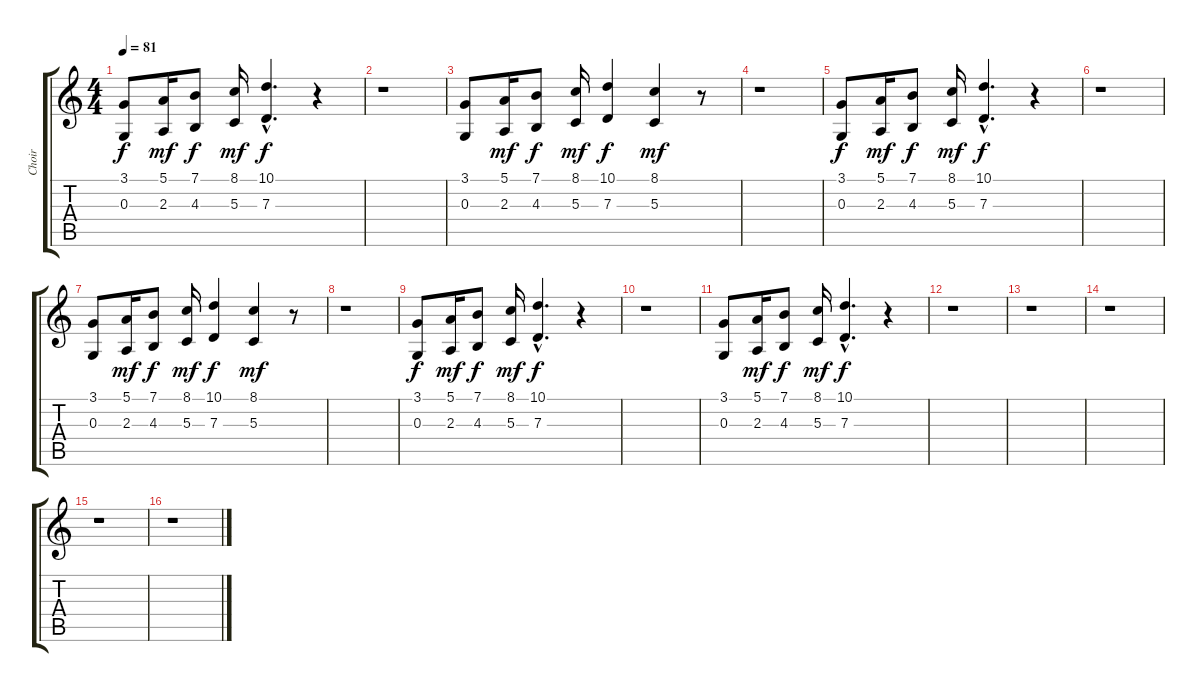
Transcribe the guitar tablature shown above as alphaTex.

\track ("Choir" "Choir") {instrument choiraahs}
\staff {score tabs}
\tuning (E4 B3 G3 D3 A2 E2) {hide}
\ts (4 4)
\tempo 81
\clef g2
\ks c
(3.1 0.3).8{dy f} (5.1 2.3).16{dy mf} (7.1 4.3).8{dy f} (8.1 5.3).16{dy mf} (10.1{hac} 7.3{hac}).4{d dy f} r.4 |
r.1 |
(3.1 0.3).8 (5.1 2.3).16{dy mf} (7.1 4.3).8{dy f} (8.1 5.3).16{dy mf} (10.1 7.3).4{dy f} (8.1 5.3).4{dy mf} r.8 |
r.1 |
(3.1 0.3).8{dy f} (5.1 2.3).16{dy mf} (7.1 4.3).8{dy f} (8.1 5.3).16{dy mf} (10.1{hac} 7.3{hac}).4{d dy f} r.4 |
r.1 |
(3.1 0.3).8 (5.1 2.3).16{dy mf} (7.1 4.3).8{dy f} (8.1 5.3).16{dy mf} (10.1 7.3).4{dy f} (8.1 5.3).4{dy mf} r.8 |
r.1 |
(3.1 0.3).8{dy f} (5.1 2.3).16{dy mf} (7.1 4.3).8{dy f} (8.1 5.3).16{dy mf} (10.1{hac} 7.3{hac}).4{d dy f} r.4 |
r.1 |
(3.1 0.3).8 (5.1 2.3).16{dy mf} (7.1 4.3).8{dy f} (8.1 5.3).16{dy mf} (10.1{hac} 7.3{hac}).4{d dy f} r.4 |
r.1 |
r.1 |
r.1 |
r.1 |
r.1
